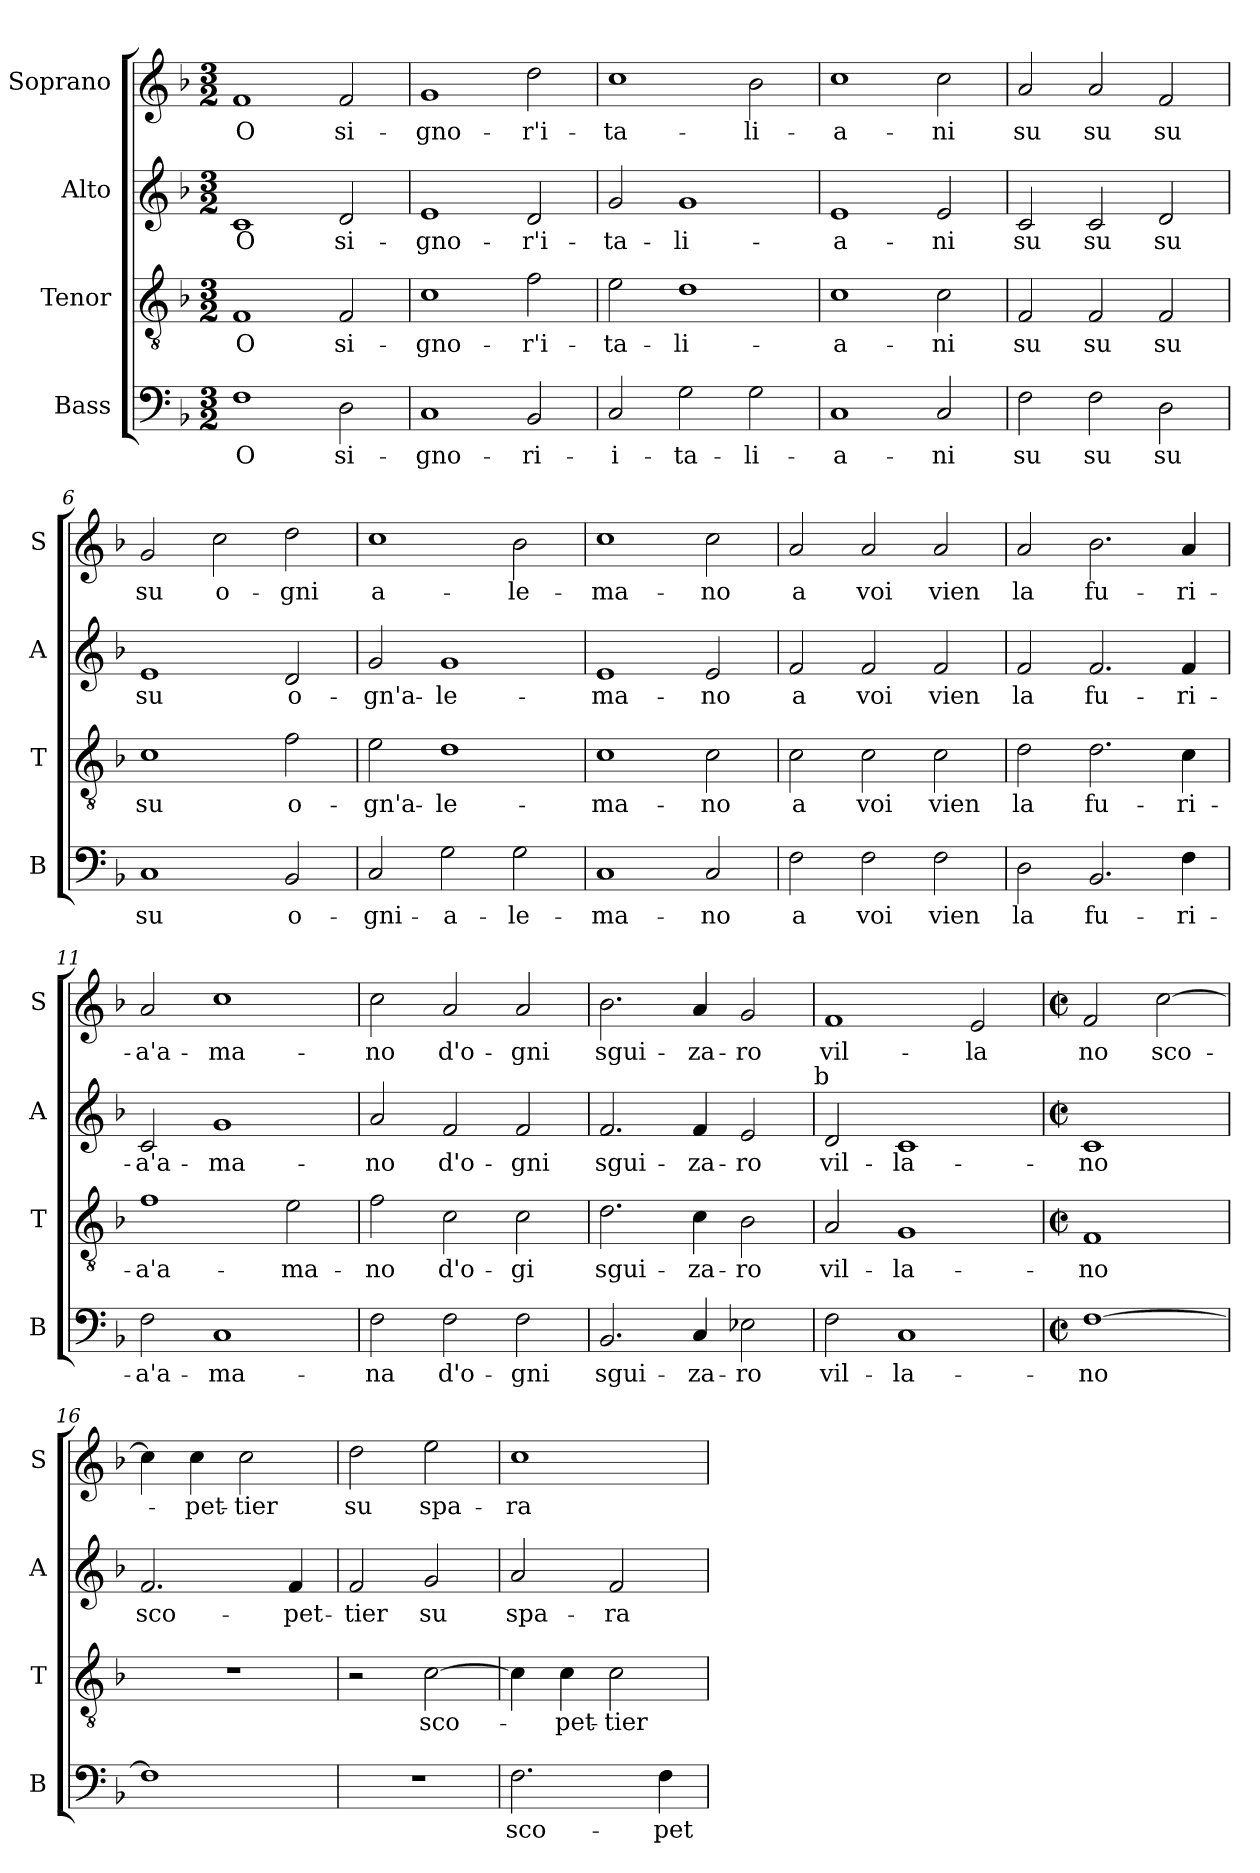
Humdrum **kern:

**kern	**text	**kern	**text	**kern	**text	**kern	**text
*part4	*part4	*part3	*part3	*part2	*part2	*part1	*part1
*staff4	*staff4	*staff3	*staff3	*staff2	*staff2	*staff1	*staff1
*I"Bass	*	*I"Tenor	*	*I"Alto	*	*I"Soprano	*
*I'B	*	*I'T	*	*I'A	*	*I'S	*
*clefF4	*	*clefGv2	*	*clefG2	*	*clefG2	*
*k[b-]	*	*k[b-]	*	*k[b-]	*	*k[b-]	*
*F:	*	*F:	*	*F:	*	*F:	*
*M3/2	*	*M3/2	*	*M3/2	*	*M3/2	*
=1	=1	=1	=1	=1	=1	=1	=1
1F	O	1F	O	1c	O	1f	O
2D\	si-	2F/	si-	2d/	si-	2f/	si-
=2	=2	=2	=2	=2	=2	=2	=2
1C	-gno-	1c	-gno-	1e	-gno-	1g	-gno-
2BB-/	-ri-	2f\	-r'i-	2d/	-r'i-	2dd\	-r'i-
=3	=3	=3	=3	=3	=3	=3	=3
2C/	-i-	2e\	-ta-	2g/	-ta-	1cc	-ta-
2G\	-ta-	1d	-li-	1g	-li-	.	.
2G\	-li-	.	.	.	.	2b-\	-li-
=4	=4	=4	=4	=4	=4	=4	=4
1C	-a-	1c	-a-	1e	-a-	1cc	-a-
2C/	-ni	2c\	-ni	2e/	-ni	2cc\	-ni
=5	=5	=5	=5	=5	=5	=5	=5
2F\	su	2F/	su	2c/	su	2a/	su
2F\	su	2F/	su	2c/	su	2a/	su
2D\	su	2F/	su	2d/	su	2f/	su
=6	=6	=6	=6	=6	=6	=6	=6
1C	su	1c	su	1e	su	2g/	su
.	.	.	.	.	.	2cc\	o-
2BB-/	o-	2f\	o-	2d/	o-	2dd\	-gni
=7	=7	=7	=7	=7	=7	=7	=7
2C/	-gni-	2e\	-gn'a-	2g/	-gn'a-	1cc	a-
2G\	-a-	1d	-le-	1g	-le-	.	.
2G\	-le-	.	.	.	.	2b-\	-le-
!!LO:LB:g=z
=8	=8	=8	=8	=8	=8	=8	=8
1C	-ma-	1c	-ma-	1e	-ma-	1cc	-ma-
2C/	-no	2c\	-no	2e/	-no	2cc\	-no
=9	=9	=9	=9	=9	=9	=9	=9
2F\	a	2c\	a	2f/	a	2a/	a
2F\	voi	2c\	voi	2f/	voi	2a/	voi
2F\	vien	2c\	vien	2f/	vien	2a/	vien
=10	=10	=10	=10	=10	=10	=10	=10
2D\	la	2d\	la	2f/	la	2a/	la
2.BB-/	fu-	2.d\	fu-	2.f/	fu-	2.b-\	fu-
4F\	-ri-	4c\	-ri-	4f/	-ri-	4a/	-ri-
=11	=11	=11	=11	=11	=11	=11	=11
2F\	-a'a-	1f	-a'a-	2c/	-a'a-	2a/	-a'a-
1C	-ma-	.	.	1g	-ma-	1cc	-ma-
.	.	2e\	-ma-	.	.	.	.
=12	=12	=12	=12	=12	=12	=12	=12
2F\	-na	2f\	-no	2a/	-no	2cc\	-no
2F\	d'o-	2c\	d'o-	2f/	d'o-	2a/	d'o-
2F\	-gni	2c\	-gi	2f/	-gni	2a/	-gni
=13	=13	=13	=13	=13	=13	=13	=13
2.BB-/	sgui-	2.d\	sgui-	2.f/	sgui-	2.b-\	sgui-
4C/	-za-	4c\	-za-	4f/	-za-	4a/	-za-
2E-X\	-ro	2B-\	-ro	2e/	-ro	2g/	-ro
!	!	!	!	!LO:TX:a:t=b	!	!	!
=14	=14	=14	=14	=14	=14	=14	=14
2F\	vil-	2A/	vil-	2d/	vil-	1f	vil-
1C	-la-	1G	-la-	1c	-la-	.	.
.	.	.	.	.	.	2e/	-la
!!LO:LB:g=z
=15	=15	=15	=15	=15	=15	=15	=15
*M2/2	*	*M2/2	*	*M2/2	*	*M2/2	*
*met(c|)	*	*met(c|)	*	*met(c|)	*	*met(c|)	*
[1F	-no	1F	-no	1c	-no	2f/	no
.	.	.	.	.	.	[2cc\	sco-
=16	=16	=16	=16	=16	=16	=16	=16
1F]	.	1r	.	2.f/	sco-	4cc\]	.
.	.	.	.	.	.	4cc\	-pet-
.	.	.	.	.	.	2cc\	-tier
.	.	.	.	4f/	-pet-	.	.
=17	=17	=17	=17	=17	=17	=17	=17
1r	.	2r	.	2f/	-tier	2dd\	su
.	.	[2c\	sco-	2g/	su	2ee\	spa-
=18	=18	=18	=18	=18	=18	=18	=18
2.F\	sco-	4c\]	.	2a/	spa-	1cc	-ra
.	.	4c\	-pet-	.	.	.	.
.	.	2c\	-tier	2f/	-ra	.	.
4F\	-pet-	.	.	.	.	.	.
=	=	=	=	=	=	=	=
*-	*-	*-	*-	*-	*-	*-	*-
